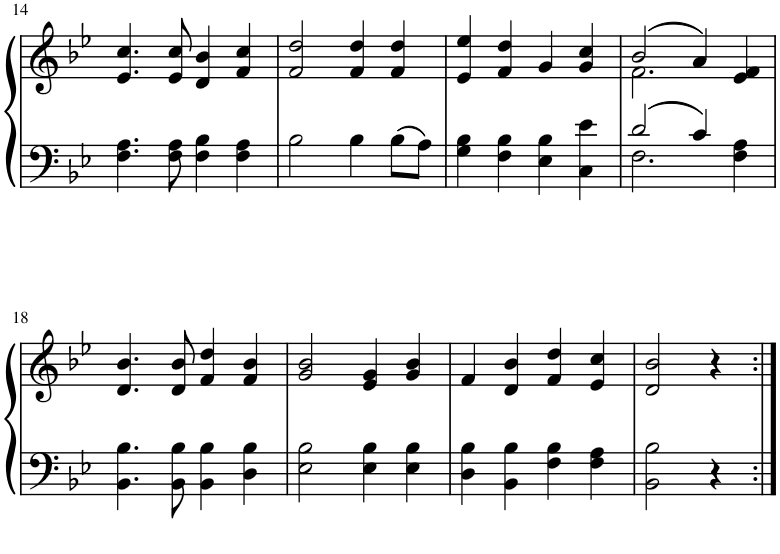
**kern	**kern
*part1	*part1
*staff2	*staff1
*I"Piano	*
*I'Pno.	*
!!LO:PB:g=z
*clefF4	*clefG2
*k[b-e-]	*k[b-e-]
*M4/4	*M4/4
=14	=14
4.F\ 4.A\	4.e-/ 4.cc/
8F\ 8A\	8e-/ 8cc/
4F\ 4B-\	4d/ 4b-/
4F\ 4A\	4f/ 4cc/
=15	=15
2B-\	2f/ 2dd/
4B-\	4f/ 4dd/
8B-\L	4f/ 4dd/
8A\J	.
=16	=16
4G\ 4B-\	4e-/ 4ee-/
4F\ 4B-\	4f/ 4dd/
4E-\ 4B-\	4g/
4C\ 4e-\	4g/ 4cc/
=17	=17
*^	*^
2d/	2.F\	(2b-/	2.f\
4c/	.	4a/)	.
4F\ 4A\	4ryy	4e-/ 4f/	4ryy
*v	*v	*	*
*	*v	*v
!!LO:LB:g=z
=18	=18
4.BB-\ 4.B-\	4.d/ 4.b-/
8BB-\ 8B-\	8d/ 8b-/
4BB-\ 4B-\	4f/ 4dd/
4D\ 4B-\	4f/ 4b-/
=19	=19
2E-\ 2B-\	2g/ 2b-/
4E-\ 4B-\	4e-/ 4g/
4E-\ 4B-\	4g/ 4b-/
=20	=20
4D\ 4B-\	4f/
4BB-\ 4B-\	4d/ 4b-/
4F\ 4B-\	4f/ 4dd/
4F\ 4A\	4e-/ 4cc/
=21	=21
2BB-\ 2B-\	2d/ 2b-/
4r	4r
=:|!	=:|!
*-	*-
